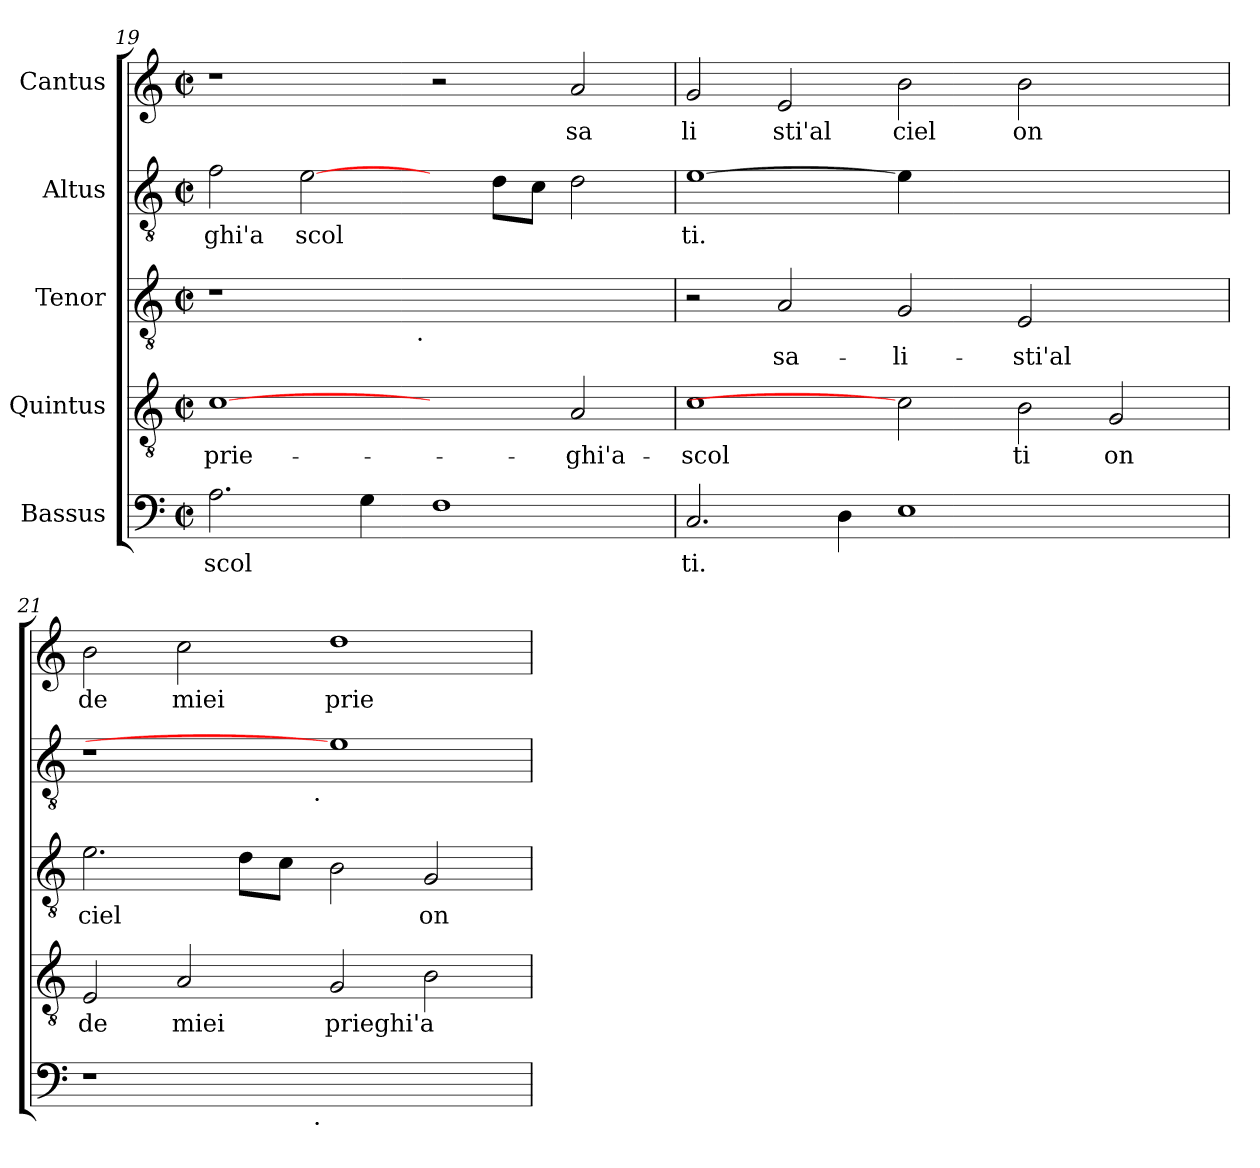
**kern	**text	**kern	**text	**kern	**text	**kern	**text	**kern	**text
*part5	*part5	*part4	*part4	*part3	*part3	*part2	*part2	*part1	*part1
*staff5	*staff5	*staff4	*staff4	*staff3	*staff3	*staff2	*staff2	*staff1	*staff1
*I"Bassus	*	*I"Quintus	*	*I"Tenor	*	*I"Altus	*	*I"Cantus	*
*clefF4	*	*clefGv2	*	*clefGv2	*	*clefGv2	*	*clefG2	*
*k[]	*	*k[]	*	*k[]	*	*k[]	*	*k[]	*
*C:	*	*C:	*	*C:	*	*C:	*	*C:	*
*M2/2	*	*M2/2	*	*M2/2	*	*M2/2	*	*M2/2	*
*met(c|)	*	*met(c|)	*	*met(c|)	*	*met(c|)	*	*met(c|)	*
=19	=19	=19	=19	=19	=19	=19	=19	=19	=19
!	!LO:LY:b:cj	!	!LO:LY:b	!	!	!	!LO:LY:b:cj	!	!
*	*	*	*	*^	*	*	*	*	*
2.A\	scol	[1c	prie-	1r	2ryy	.	2f\	ghi'a	1r	.
!	!	!	!	!	!	!	!	!LO:LY:b:cj	!	!
.	.	.	.	.	4...ryy	.	[2e\	scol	.	.
!	!LO:LY:b:cj	!	!	!	!	!	!	!	!	!
4G\	.	.	.	.	.	.	.	.	.	.
!	!	!	!	!	!LO:TX:b:t=.	!	!	!	!	!
.	.	.	.	.	1ryy	.	.	.	.	.
!	!LO:LY:b:cj	!	!	!	!	!	!	!	!	!
1F	.	2ryy	.	1ryy	.	.	4ryy	.	2r	.
!	!	!	!	!	!	!	!	!LO:LY:b:cj	!	!
.	.	.	.	.	.	.	8d\L	.	.	.
!	!	!	!	!	!	!	!	!LO:LY:b:cj	!	!
.	.	.	.	.	.	.	8c\J	.	.	.
!	!	!	!LO:LY:b	!	!	!	!	!LO:LY:b:cj	!	!LO:LY:b
.	.	2A/	-ghi'a-	.	.	.	2d\	.	2a/	sa
.	.	.	.	.	32ryy	.	.	.	.	.
!!LO:PB:g=z
=20	=20	=20	=20	=20	=20	=20	=20	=20	=20	=20
!	!LO:LY:b:cj	!	!LO:LY:b	!	!	!	!	!LO:LY:b:cj	!	!LO:LY:b
*	*	*	*	*v	*v	*	*	*	*	*
2.C/	ti.	1c	-scol	2r	.	[1e	ti.	2g/	li
!	!	!	!	!	!LO:LY:b	!	!	!	!LO:LY:b
.	.	.	.	2A/	sa-	.	.	2e/	sti'al
!	!LO:LY:b:cj	!	!	!	!	!	!	!	!
4D\	.	.	.	.	.	.	.	.	.
!	!LO:LY:b:cj	!	!	!	!LO:LY:b	!	!	!	!LO:LY:b
1E	.	2c]	.	2G/	-li-	4e\]	.	2b\	ciel
.	.	.	.	.	.	1ryy	.	.	.
!	!	!	!LO:LY:b	!	!LO:LY:b	!	!	!	!LO:LY:b
.	.	2B\	ti	2E/	-sti'al	.	.	2b\	on
!	!	!	!LO:LY:b	!	!	!	!	!	!
2ryy	.	2G/	on	2ryy	.	.	.	2ryy	.
.	.	.	.	.	.	4ryy	.	.	.
=21	=21	=21	=21	=21	=21	=21	=21	=21	=21
!	!	!	!LO:LY:b	!	!LO:LY:b	!	!	!	!LO:LY:b
*^	*	*	*	*	*	*^	*	*	*
1r	2ryy	.	2E/	de	2.e\	ciel	1r	2ryy	.	2b\	de
!	!	!	!	!LO:LY:b	!	!	!	!	!	!	!LO:LY:b
.	4...ryy	.	2A/	miei	.	.	.	4...ryy	.	2cc\	miei
!	!	!	!	!	!	!LO:LY:b	!	!	!	!	!
.	.	.	.	.	8d\L	.	.	.	.	.	.
!	!	!	!	!	!	!LO:LY:b	!	!	!	!	!
.	.	.	.	.	8c\J	.	.	.	.	.	.
!	!	!	!	!	!	!	!	!LO:TX:b:t=.	!	!	!
!	!LO:TX:b:t=.	!	!	!	!	!	!	!	!	!	!
.	1ryy	.	.	.	.	.	.	1ryy	.	.	.
!	!	!	!	!LO:LY:b	!	!LO:LY:b	!	!	!	!	!LO:LY:b
1ryy	.	.	2G/	prieghi'a	2B\	.	1e]	.	.	1dd	prie
!	!	!	!	!LO:LY:b	!	!LO:LY:b	!	!	!	!	!
.	.	.	2B\	.	2G/	on-	.	.	.	.	.
.	32ryy	.	.	.	.	.	.	32ryy	.	.	.
*v	*v	*	*	*	*	*	*v	*v	*	*	*
=	=	=	=	=	=	=	=	=	=
*-	*-	*-	*-	*-	*-	*-	*-	*-	*-
